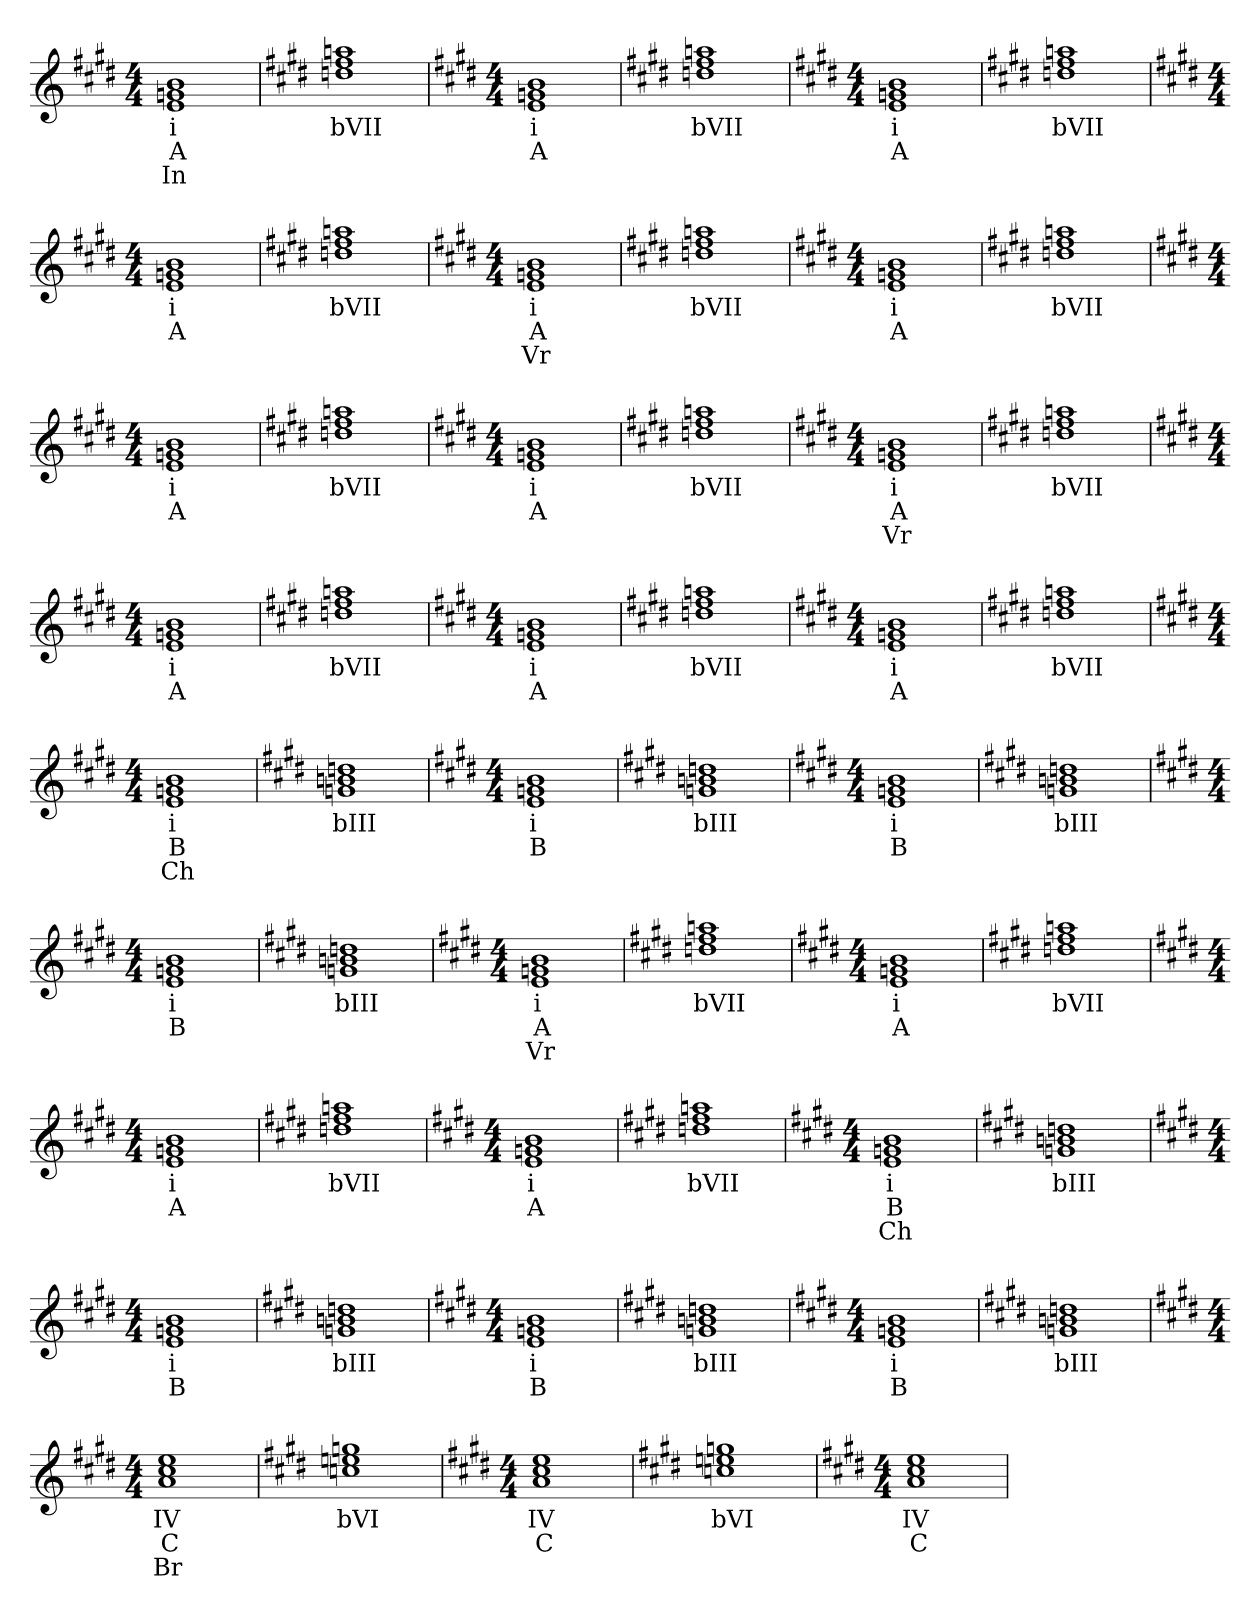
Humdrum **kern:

**kern	**text	**text	**text
*part1	*part1	*part1	*part1
*staff1	*staff1	*staff1	*staff1
*k[f#c#g#d#]	*	*	*
*E:	*	*	*
*M4/4	*	*	*
=	=	=	=
1e 1gn 1b	i	A	In
=	=	=	=
*k[f#c#g#d#]	*	*	*
*E:	*	*	*
1ddn 1ff# 1aan	bVII	.	.
=	=	=	=
*k[f#c#g#d#]	*	*	*
*E:	*	*	*
*M4/4	*	*	*
1e 1gn 1b	i	A	.
=	=	=	=
*k[f#c#g#d#]	*	*	*
*E:	*	*	*
1ddn 1ff# 1aan	bVII	.	.
=	=	=	=
*k[f#c#g#d#]	*	*	*
*E:	*	*	*
*M4/4	*	*	*
1e 1gn 1b	i	A	.
=	=	=	=
*k[f#c#g#d#]	*	*	*
*E:	*	*	*
1ddn 1ff# 1aan	bVII	.	.
=	=	=	=
*k[f#c#g#d#]	*	*	*
*E:	*	*	*
*M4/4	*	*	*
1e 1gn 1b	i	A	.
=	=	=	=
*k[f#c#g#d#]	*	*	*
*E:	*	*	*
1ddn 1ff# 1aan	bVII	.	.
=	=	=	=
*k[f#c#g#d#]	*	*	*
*E:	*	*	*
*M4/4	*	*	*
1e 1gn 1b	i	A	Vr
=	=	=	=
*k[f#c#g#d#]	*	*	*
*E:	*	*	*
1ddn 1ff# 1aan	bVII	.	.
=	=	=	=
*k[f#c#g#d#]	*	*	*
*E:	*	*	*
*M4/4	*	*	*
1e 1gn 1b	i	A	.
=	=	=	=
*k[f#c#g#d#]	*	*	*
*E:	*	*	*
1ddn 1ff# 1aan	bVII	.	.
=	=	=	=
*k[f#c#g#d#]	*	*	*
*E:	*	*	*
*M4/4	*	*	*
1e 1gn 1b	i	A	.
=	=	=	=
*k[f#c#g#d#]	*	*	*
*E:	*	*	*
1ddn 1ff# 1aan	bVII	.	.
=	=	=	=
*k[f#c#g#d#]	*	*	*
*E:	*	*	*
*M4/4	*	*	*
1e 1gn 1b	i	A	.
=	=	=	=
*k[f#c#g#d#]	*	*	*
*E:	*	*	*
1ddn 1ff# 1aan	bVII	.	.
=	=	=	=
*k[f#c#g#d#]	*	*	*
*E:	*	*	*
*M4/4	*	*	*
1e 1gn 1b	i	A	Vr
=	=	=	=
*k[f#c#g#d#]	*	*	*
*E:	*	*	*
1ddn 1ff# 1aan	bVII	.	.
=	=	=	=
*k[f#c#g#d#]	*	*	*
*E:	*	*	*
*M4/4	*	*	*
1e 1gn 1b	i	A	.
=	=	=	=
*k[f#c#g#d#]	*	*	*
*E:	*	*	*
1ddn 1ff# 1aan	bVII	.	.
=	=	=	=
*k[f#c#g#d#]	*	*	*
*E:	*	*	*
*M4/4	*	*	*
1e 1gn 1b	i	A	.
=	=	=	=
*k[f#c#g#d#]	*	*	*
*E:	*	*	*
1ddn 1ff# 1aan	bVII	.	.
=	=	=	=
*k[f#c#g#d#]	*	*	*
*E:	*	*	*
*M4/4	*	*	*
1e 1gn 1b	i	A	.
=	=	=	=
*k[f#c#g#d#]	*	*	*
*E:	*	*	*
1ddn 1ff# 1aan	bVII	.	.
=	=	=	=
*k[f#c#g#d#]	*	*	*
*E:	*	*	*
*M4/4	*	*	*
1e 1gn 1b	i	B	Ch
=	=	=	=
*k[f#c#g#d#]	*	*	*
*E:	*	*	*
1gn 1bn 1ddn	bIII	.	.
=	=	=	=
*k[f#c#g#d#]	*	*	*
*E:	*	*	*
*M4/4	*	*	*
1e 1gn 1b	i	B	.
=	=	=	=
*k[f#c#g#d#]	*	*	*
*E:	*	*	*
1gn 1bn 1ddn	bIII	.	.
=	=	=	=
*k[f#c#g#d#]	*	*	*
*E:	*	*	*
*M4/4	*	*	*
1e 1gn 1b	i	B	.
=	=	=	=
*k[f#c#g#d#]	*	*	*
*E:	*	*	*
1gn 1bn 1ddn	bIII	.	.
=	=	=	=
*k[f#c#g#d#]	*	*	*
*E:	*	*	*
*M4/4	*	*	*
1e 1gn 1b	i	B	.
=	=	=	=
*k[f#c#g#d#]	*	*	*
*E:	*	*	*
1gn 1bn 1ddn	bIII	.	.
=	=	=	=
*k[f#c#g#d#]	*	*	*
*E:	*	*	*
*M4/4	*	*	*
1e 1gn 1b	i	A	Vr
=	=	=	=
*k[f#c#g#d#]	*	*	*
*E:	*	*	*
1ddn 1ff# 1aan	bVII	.	.
=	=	=	=
*k[f#c#g#d#]	*	*	*
*E:	*	*	*
*M4/4	*	*	*
1e 1gn 1b	i	A	.
=	=	=	=
*k[f#c#g#d#]	*	*	*
*E:	*	*	*
1ddn 1ff# 1aan	bVII	.	.
=	=	=	=
*k[f#c#g#d#]	*	*	*
*E:	*	*	*
*M4/4	*	*	*
1e 1gn 1b	i	A	.
=	=	=	=
*k[f#c#g#d#]	*	*	*
*E:	*	*	*
1ddn 1ff# 1aan	bVII	.	.
=	=	=	=
*k[f#c#g#d#]	*	*	*
*E:	*	*	*
*M4/4	*	*	*
1e 1gn 1b	i	A	.
=	=	=	=
*k[f#c#g#d#]	*	*	*
*E:	*	*	*
1ddn 1ff# 1aan	bVII	.	.
=	=	=	=
*k[f#c#g#d#]	*	*	*
*E:	*	*	*
*M4/4	*	*	*
1e 1gn 1b	i	B	Ch
=	=	=	=
*k[f#c#g#d#]	*	*	*
*E:	*	*	*
1gn 1bn 1ddn	bIII	.	.
=	=	=	=
*k[f#c#g#d#]	*	*	*
*E:	*	*	*
*M4/4	*	*	*
1e 1gn 1b	i	B	.
=	=	=	=
*k[f#c#g#d#]	*	*	*
*E:	*	*	*
1gn 1bn 1ddn	bIII	.	.
=	=	=	=
*k[f#c#g#d#]	*	*	*
*E:	*	*	*
*M4/4	*	*	*
1e 1gn 1b	i	B	.
=	=	=	=
*k[f#c#g#d#]	*	*	*
*E:	*	*	*
1gn 1bn 1ddn	bIII	.	.
=	=	=	=
*k[f#c#g#d#]	*	*	*
*E:	*	*	*
*M4/4	*	*	*
1e 1gn 1b	i	B	.
=	=	=	=
*k[f#c#g#d#]	*	*	*
*E:	*	*	*
1gn 1bn 1ddn	bIII	.	.
=	=	=	=
*k[f#c#g#d#]	*	*	*
*E:	*	*	*
*M4/4	*	*	*
1a 1cc# 1ee	IV	C	Br
=	=	=	=
*k[f#c#g#d#]	*	*	*
*E:	*	*	*
1ccn 1een 1ggn	bVI	.	.
=	=	=	=
*k[f#c#g#d#]	*	*	*
*E:	*	*	*
*M4/4	*	*	*
1a 1cc# 1ee	IV	C	.
=	=	=	=
*k[f#c#g#d#]	*	*	*
*E:	*	*	*
1ccn 1een 1ggn	bVI	.	.
=	=	=	=
*k[f#c#g#d#]	*	*	*
*E:	*	*	*
*M4/4	*	*	*
1a 1cc# 1ee	IV	C	.
=	=	=	=
*-	*-	*-	*-
